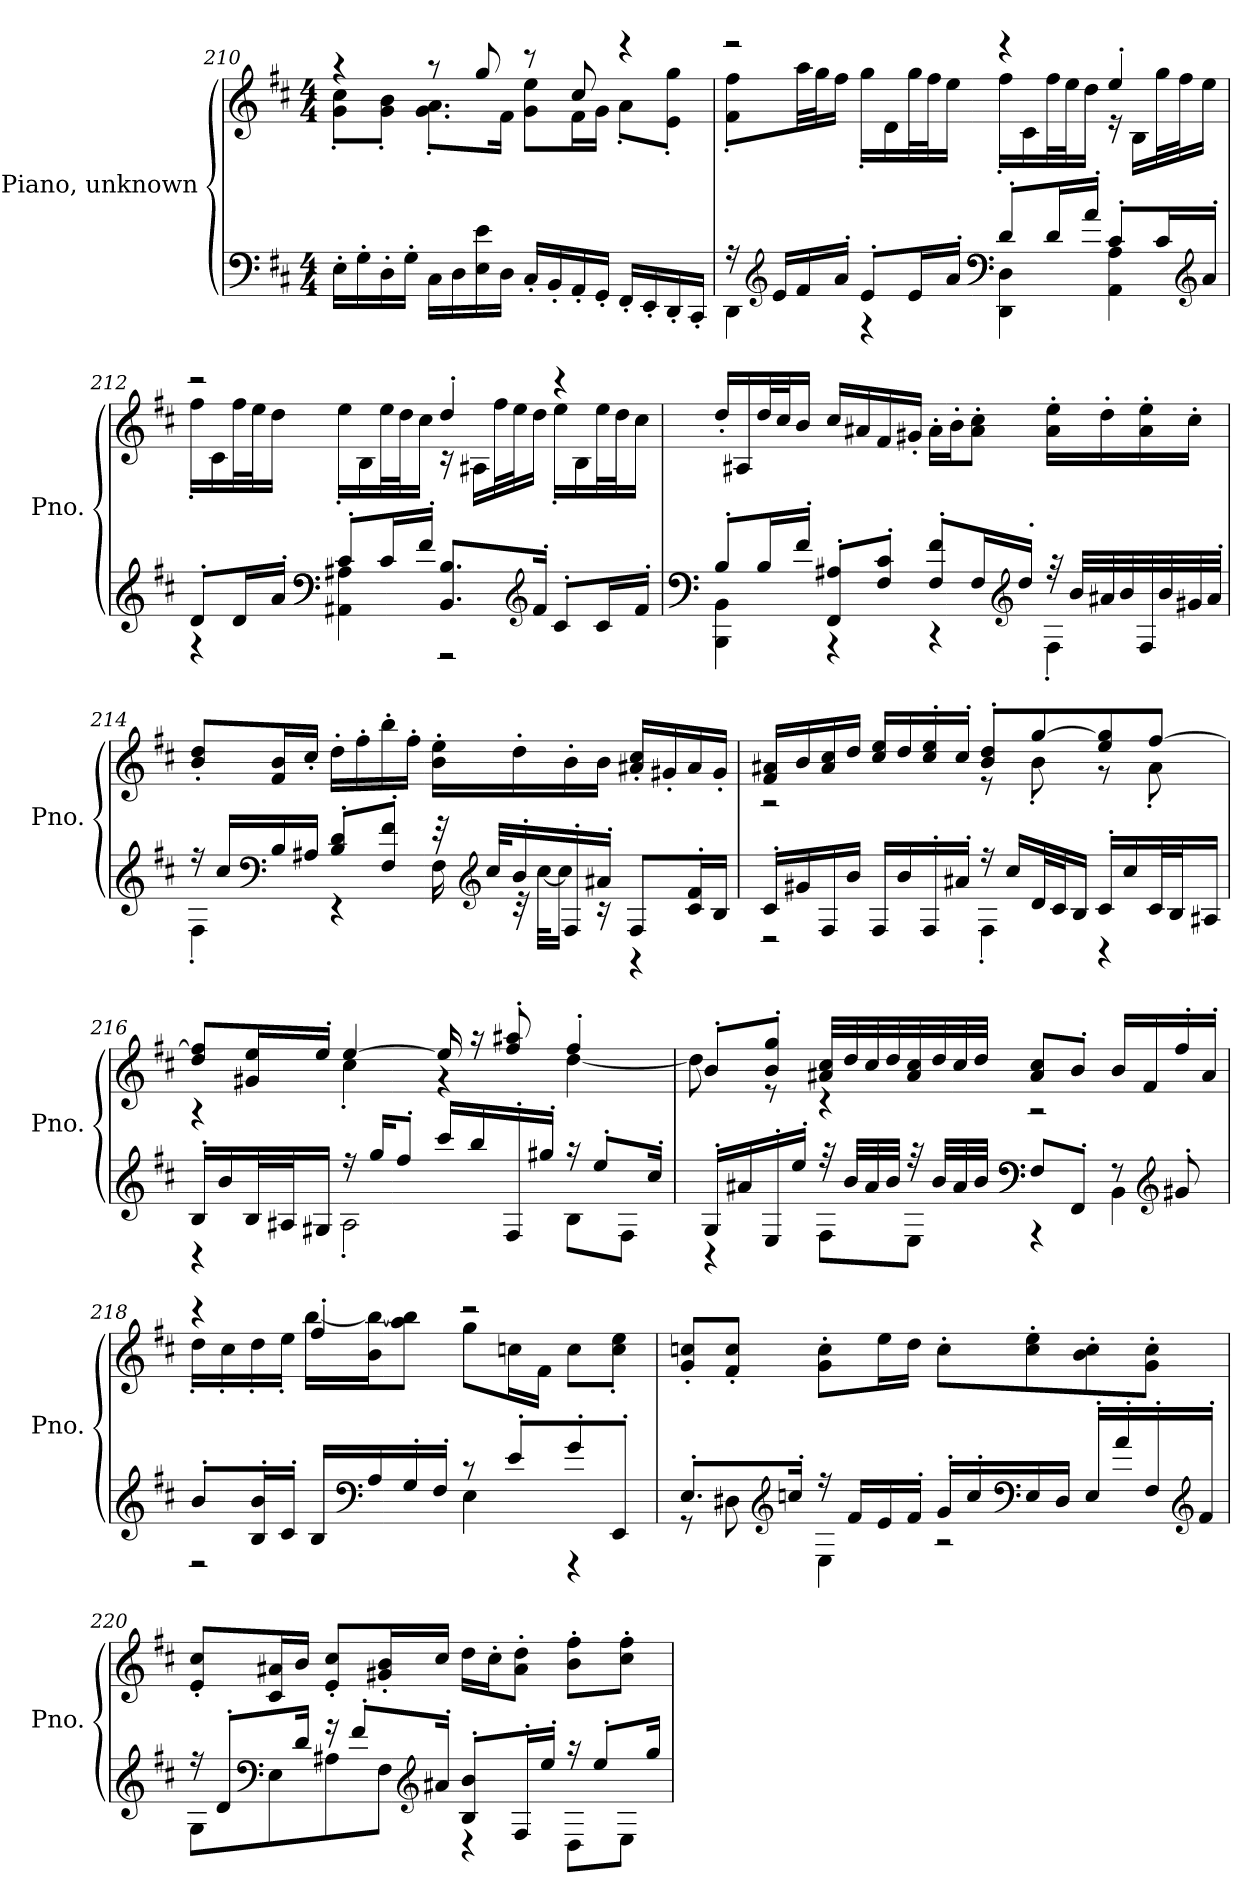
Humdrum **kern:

**kern	**kern
*part1	*part1
*staff2	*staff1
*I"Piano, unknown	*
*I'Pno.	*
*clefF4	*clefG2
*k[f#c#]	*k[f#c#]
*M4/4	*M4/4
=210	=210
*	*^
16E'\LL	4r	8g\' 8cc#\'L
16G'\	.	.
16D'\	.	8g\' 8b\'J
16G'\JJ	.	.
16C#\LL	8r	8.g\' 8.a\'L
16D\	.	.
16E\ 16e\	8gg/	.
16D\JJ	.	16f#\Jk
16C#'/LL	8r	8g\ 8ee\L
16BB'/	.	.
16AA'/	8cc#/	16f#\L
16GG'/JJ	.	16g\JJ
16FF#'/LL	4r	8a'\L
16EE'/	.	.
16DD'/	.	8e\' 8gg\'J
16CC#'/JJ	.	.
!!LO:LB:g=z	!!
=211	=211	=211
*^	*	*
16r	4DD\	2r	8f#\' 8ff#\'L
*clefG2	*	*	*
16e/LL	.	.	.
16f#/	.	.	32aa\LL
.	.	.	32gg\J
16a'/JJ	.	.	16ff#\JJ
8e'/L	4r	.	16gg'\LL
.	.	.	16d\
16e/L	.	.	32gg\L
.	.	.	32ff#\J
16a'/JJ	.	.	16ee\JJ
*clefF4	*	*	*
8d'/L	4DD\ 4D\	4r	16ff#'\LL
.	.	.	16c#\
16d/L	.	.	32ff#\L
.	.	.	32ee\J
16a'/JJ	.	.	16dd\JJ
8c#'/L	4AA\ 4A\	4ee'/	16r
.	.	.	16B\LL
16c#/L	.	.	32gg\L
.	.	.	32ff#\J
*clefG2	*	*	*
16a'/JJ	.	.	16ee\JJ
!!LO:LB:g=z	!!
=212	=212	=212	=212
8d'/L	4r	2r	16ff#'\LL
.	.	.	16c#\
16d/L	.	.	32ff#\L
.	.	.	32ee\J
16a'/JJ	.	.	16dd\JJ
*clefF4	*	*	*
8c#'/L	4AA#X\ 4A#X\	.	16ee'\LL
.	.	.	16B\
16c#/L	.	.	32ee\L
.	.	.	32dd\J
16f#'/JJ	.	.	16cc#\JJ
8.BB/ 8.B/L	2r	4dd'/	16r
.	.	.	16A#X\LL
.	.	.	32ff#\L
.	.	.	32ee\J
*clefG2	*	*	*
16f#'/Jk	.	.	16dd\JJ
8c#'/L	.	4r	16ee'\LL
.	.	.	16B\
16c#/L	.	.	32ee\L
.	.	.	32dd\J
16f#'/JJ	.	.	16cc#\JJ
*	*	*v	*v
!!LO:LB:g=z
=213	=213	=213
*clefF4	*	*
8B'/L	4BBB\ 4BB\	16dd'/LL
.	.	16A#X/
16B/L	.	32dd/L
.	.	32cc#/J
16f#'/JJ	.	16b/JJ
8FF#/' 8A#X/'L	4r	16cc#/LL
.	.	16a#X/
8F#/' 8c#/'J	.	16f#/
.	.	16g#X'/JJ
8F#/' 8f#/'L	4r	16a#'\LL
.	.	16b'\J
16F#/L	.	8a#\' 8cc#\'J
*clefG2	*	*
16dd'/JJ	.	.
32r	4F#'\	16a#\' 16ee\'LL
32b/LLL	.	.
32a#X/	.	16dd'\
32b/	.	.
32F#/	.	16a#\' 16ee\'
32b/	.	.
32g#X/	.	16cc#'\JJ
32a#'/JJJ	.	.
!!LO:PB:g=z
=214	=214	=214
16r	4F#'\	8b/' 8dd/'L
16cc#/LL	.	.
*clefF4	*	*
16B/	.	16f#/ 16b/L
16A#X/JJ	.	16cc#'/JJ
8B/' 8d/'L	4r	16dd'\LL
.	.	16ff#'\
8F#/' 8f#/'J	.	16bb'\
.	.	16ff#'\JJ
32r	16F#\	16b\' 16ee\'LL
*clefG2	*	*
32cc#/KLL	.	.
16b'/	32r	16dd'\
.	[32cc#\KLL	.
16F#'/	16cc#\JJ]	16b'\
16a#X'/JJ	16r	16b\JJ
8F#/L	4r	16a#X/' 16cc#/'LL
.	.	16g#X'/
16c#/' 16f#/'L	.	16a#/
16B/JJ	.	16g#'/JJ
!!LO:LB:g=z
=215	=215	=215
*	*	*^
16c#'/LL	2r	16f#/ 16a#X/LL	2r
16g#X/	.	16b/	.
16F#/	.	16a#/ 16cc#/	.
16b/JJ	.	16dd/JJ	.
16F#/LL	.	16cc#/ 16ee/LL	.
16b/	.	16dd/	.
16F#'/	.	16cc#/' 16ee/'	.
16a#X'/JJ	.	16cc#'/JJ	.
16r	4F#'\	8b/' 8dd/'L	8r
16cc#/LL	.	.	.
32d/L	.	[8gg/	8b'\
32c#/J	.	.	.
16B/JJ	.	.	.
16c#'/LL	4r	8ee/ 8gg/]	8r
16cc#/	.	.	.
32c#/L	.	[8ff#/J	8a#'\
32B/J	.	.	.
16A#X/JJ	.	.	.
=216	=216	=216	=216
16B'/LL	4r	8dd/ 8ff#/]L	4r
16b/	.	.	.
32B/L	.	16g#X/ 16ee/L	.
32A#X/J	.	.	.
16G#X/JJ	.	16ee'/JJ	.
16r	2A#'\	[4ee/	4cc#'\
16gg/KL	.	.	.
8ff#'/J	.	.	.
16ccc#/LL	.	16ee/]	4r
16bb/	.	16r	.
16F#'/	.	8ff#/' 8aa#X/'	.
16gg#X'/JJ	.	.	.
16r	8B\L	4ff#'/	[4dd\
8ee'/L	.	.	.
.	8F#\J	.	.
16cc#'/Jk	.	.	.
!!LO:LB:g=z	!!
=217	=217	=217	=217
16G'/LL	4r	8b'/L	8dd\]
16a#X/	.	.	.
16E'/	.	8b/' 8gg/'J	8r
16ee'/JJ	.	.	.
32r	8F#\L	32a#X/ 32cc#/LLL	4r
32b/LLL	.	32dd/	.
32a#/	.	32cc#/	.
32b/JJJ	.	32dd/	.
32r	8E\J	32a#/ 32cc#/	.
32b/LLL	.	32dd/	.
32a#/	.	32cc#/	.
32b/JJJ	.	32dd/JJJ	.
*clefF4	*	*	*
8F#/L	4r	8a#/ 8cc#/L	2r
8FF#'/J	.	8b'/J	.
8r	4BB\	16b/LL	.
.	.	16f#/	.
*clefG2	*	*	*
8g#X'/	.	16ff#'/	.
.	.	16a#'/JJ	.
=218	=218	=218	=218
8b'/L	2r	4r	16dd'\LL
.	.	.	16cc#'\
16B/' 16b/'L	.	.	16dd'\
16c#'/JJ	.	.	16ee'\JJ
16B/LL	.	4ff#'/	[16bb\LL
*clefF4	*	*	*
16A/	.	.	16b\ 16bb\_J
16G'/	.	.	8aa\ 8bb\]J
16F#'/JJ	.	.	.
8r	4E\	2r	8gg\L
8e'/L	.	.	16ccn\L
.	.	.	16f#\JJ
8g'/	4r	.	8cc\L
8EE'/J	.	.	8cc\' 8ee\'J
*	*	*v	*v
!!LO:LB:g=z
=219	=219	=219
8.E'/L	8r	8g/' 8ccn/'L
.	8D#X\	8f#/' 8cc/'J
*clefG2	*	*
16ccn'/Jk	.	.
16r	4E\	8g\' 8cc\'L
16f#/LL	.	.
16e/	.	16ee\L
16f#'/JJ	.	16dd\JJ
16g'/LL	2r	8cc'\L
16cc'/	.	.
*clefF4	*	*
16E/	.	8cc\' 8ee\'
16D#/JJ	.	.
16E'/LL	.	8b\' 8cc\'
16a'/	.	.
16F#'/	.	8g\' 8cc\'J
*clefG2	*	*
16f#'/JJ	.	.
=220	=220	=220
16r	8G\L	8e/' 8cc#/'L
8d'/L	.	.
*clefF4	*	*
.	8E\	16c#/ 16a#X/L
16d/Jk	.	16b/JJ
16r	8A#X\	8e/' 8cc#/'L
8f#'/L	.	.
.	8F#\J	16g#X/' 16b/'L
*clefG2	*	*
16a#X'/Jk	.	16cc#/JJ
8B/' 8b/'L	4r	16dd\LL
.	.	16cc#'\J
16F#'/L	.	8a#\' 8dd\'J
16ee'/JJ	.	.
16r	8D\L	8b\' 8ff#\'L
8ee'/L	.	.
.	8E\J	8cc#\' 8ff#\'J
16gg/Jk	.	.
*v	*v	*
=	=
*-	*-
